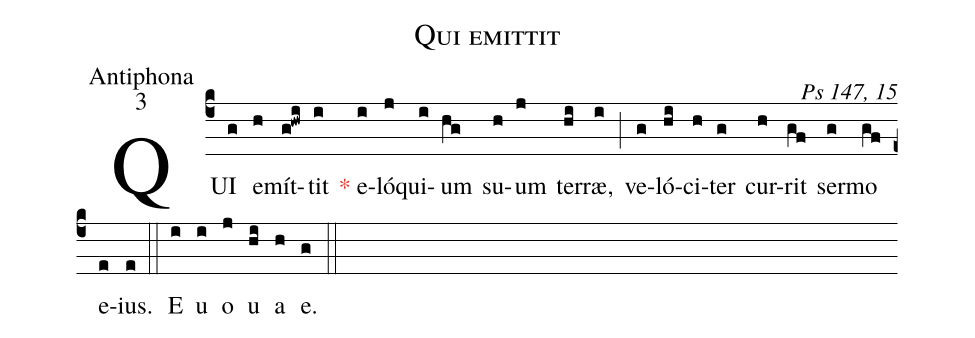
name:Qui emittit;
office-part:Antiphona;
mode:3;
commentary:Ps 147, 15;
%%
(c4) QUI(g) e(h)mít(g!hwi)tit(i) <c>*</c> e(i)ló(j)qui(i)um(hg) su(h)um(j) ter(hi)ræ,(i) (;) ve(g)ló(hi)ci(h)ter(g) cur(h)rit(gf) ser(g)mo(gf) e(e)ius.(e) (::) E(i) u(i) o(j) u(hi) a(h) e.(g) (::)
